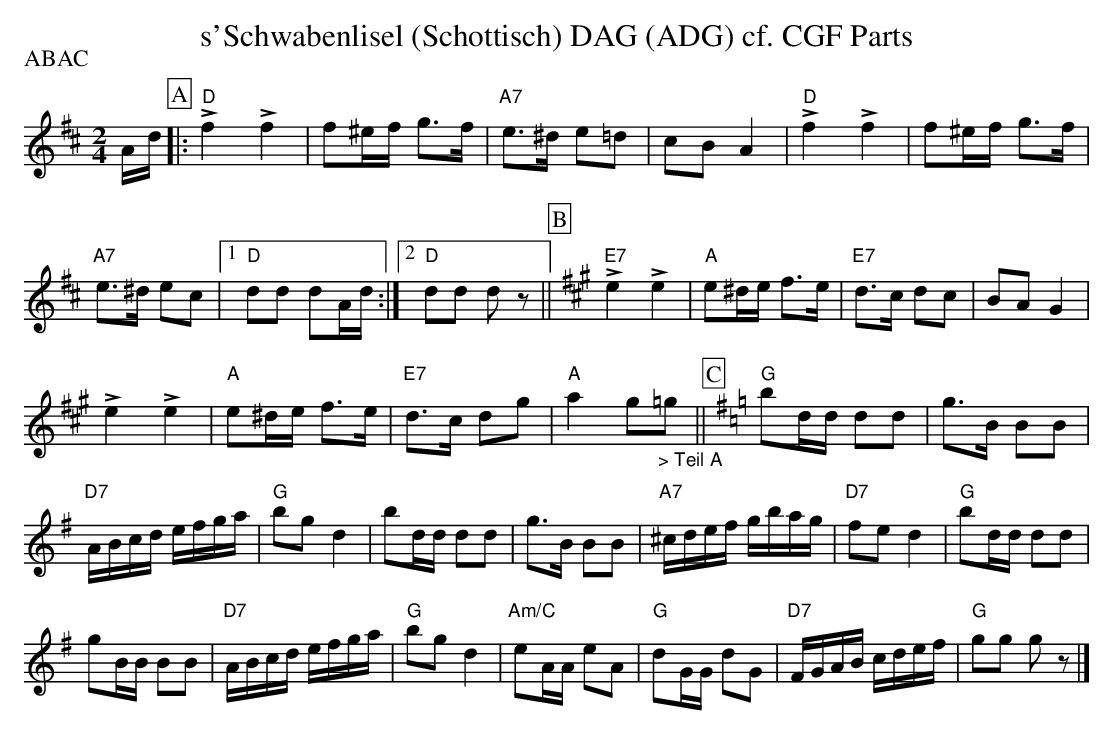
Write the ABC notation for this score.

X:1
T:s'Schwabenlisel (Schottisch) DAG (ADG) cf. CGF Parts
P:ABAC
M:2/4
L:1/16
K:Dmaj%%MIDI gchordon
Ad [P:A] |: "D"!>!f4 !>!f4 | f2^ef g3f | "A7"e3^d e2=d2 | c2B2A4 | "D"!>!f4 !>!f4 | f2^ef g3f |
"A7"e3^d e2c2 |1 "D"d2d2 d2Ad :|2 "D"d2d2 d2z2 || [P:B] [K:Amaj] "E7"!>!e4 !>!e4 | "A"e2^de f3e | "E7"d3c d2c2 | B2A2G4 |
!>!e4 !>!e4 | "A"e2^de f3e | "E7"d3c d2g2 | "A"a4 g2"_> Teil A"=g2 || [P:C] [K:Gmaj] "G"b2dd d2d2 | g3B B2B2 |
"D7"ABcd efga | "G"b2g2 d4 | b2dd d2d2 | g3B B2B2 | "A7"^cdef gbag | "D7"f2e2d4 | "G"b2dd d2d2 |
g2BB B2B2 | "D7"ABcd efga | "G"b2g2d4 | "Am/C"e2AA e2A2 | "G"d2GG d2G2 | "D7"FGAB cdef | "G"g2g2 g2z2 |]
